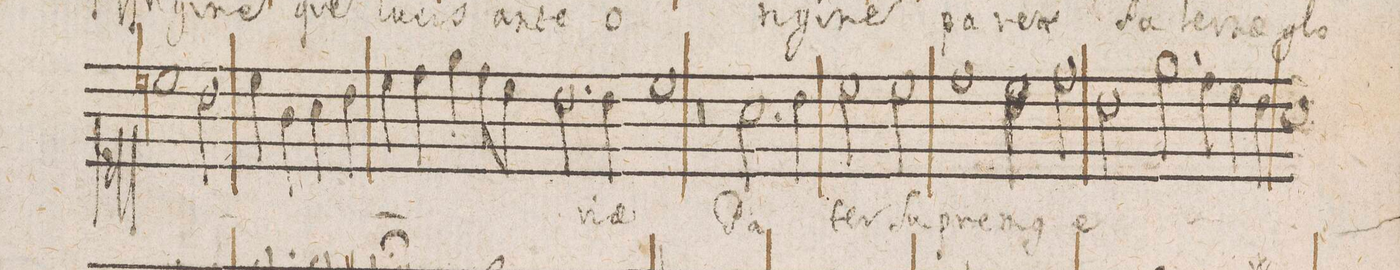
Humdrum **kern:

**kern	**text
*I"Canto.	*
*clefC1	*
*k[]	*
*met(C|)	*
*M2/1	*
1ccn\	.
=16-	=16-
2b\	.
4cc\	.
4g\	.
4a\	.
4b\	.
=17-	=17-
4cc\	.
4dd\	.
4ee\	.
8dd\L	.
8cc\J	.
2.b\	.
4b\	-ri-
=18-	=18-
1cc	-ae
0r	.
=19-	=19-
2.a\	Pa-
4b\	.
=20-	=20-
2cc\	-ter
2cc\	Sup-
1dd	-re-
=21-	=21-
2cc\	-m(us)
2dd\	e-
2b\	.
2.ee\	.
=22-	=22-
4dd\	.
4cc\	.
4b\	.
1a	.
=23-	=23-
*-	*-
